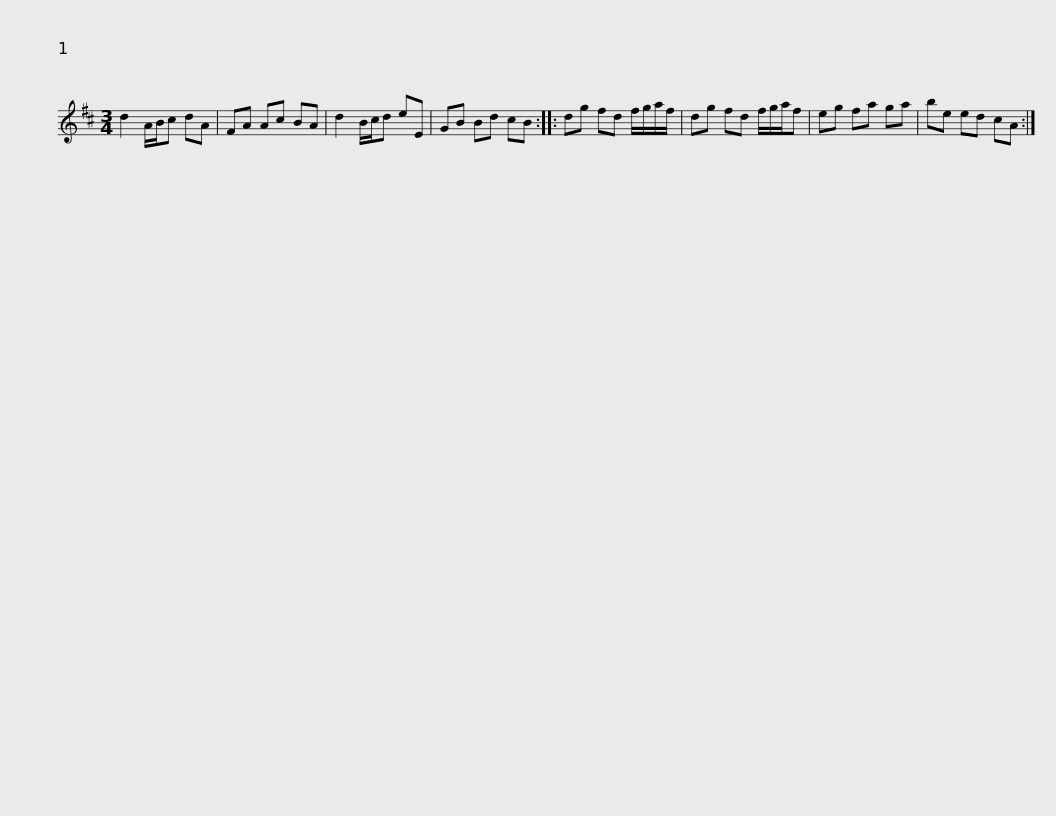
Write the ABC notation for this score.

X:1
L:1/8
M:3/4
I:linebreak $
K:D
V:1 treble
V:1
 d2 A/B/c dA | FA Ac BA | d2 B/c/d eE | GB Bd cB :: dg fd f/g/a/f/ | %5
 dg fd f/g/a/f |$ eg fa ga | be ed cA :| %8
